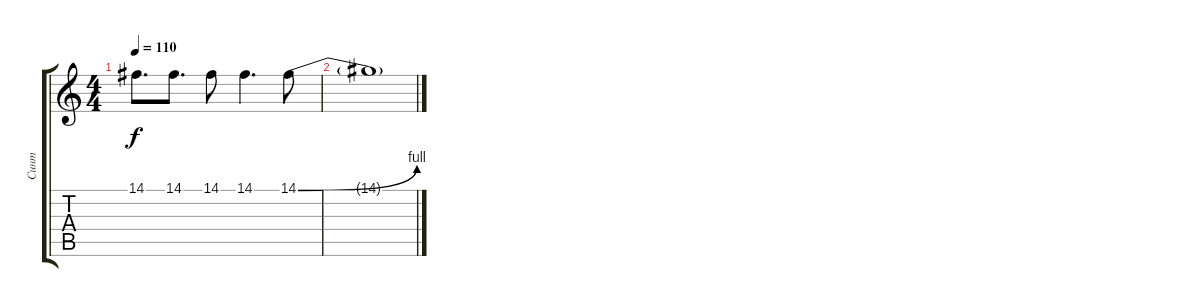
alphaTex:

\track ("Синт" "Синт") {instrument musicbox}
\staff {score tabs}
\tuning (E4 B3 G3 D3 A2 E2) {hide}
\ts (4 4)
\tempo 110
\clef g2
\ks c
14.1.8{d dy f} 14.1.8{d} 14.1.8 14.1.4{d} 14.1{be (bend 0 0 60 4)}.8 |
14.1{t}.1
